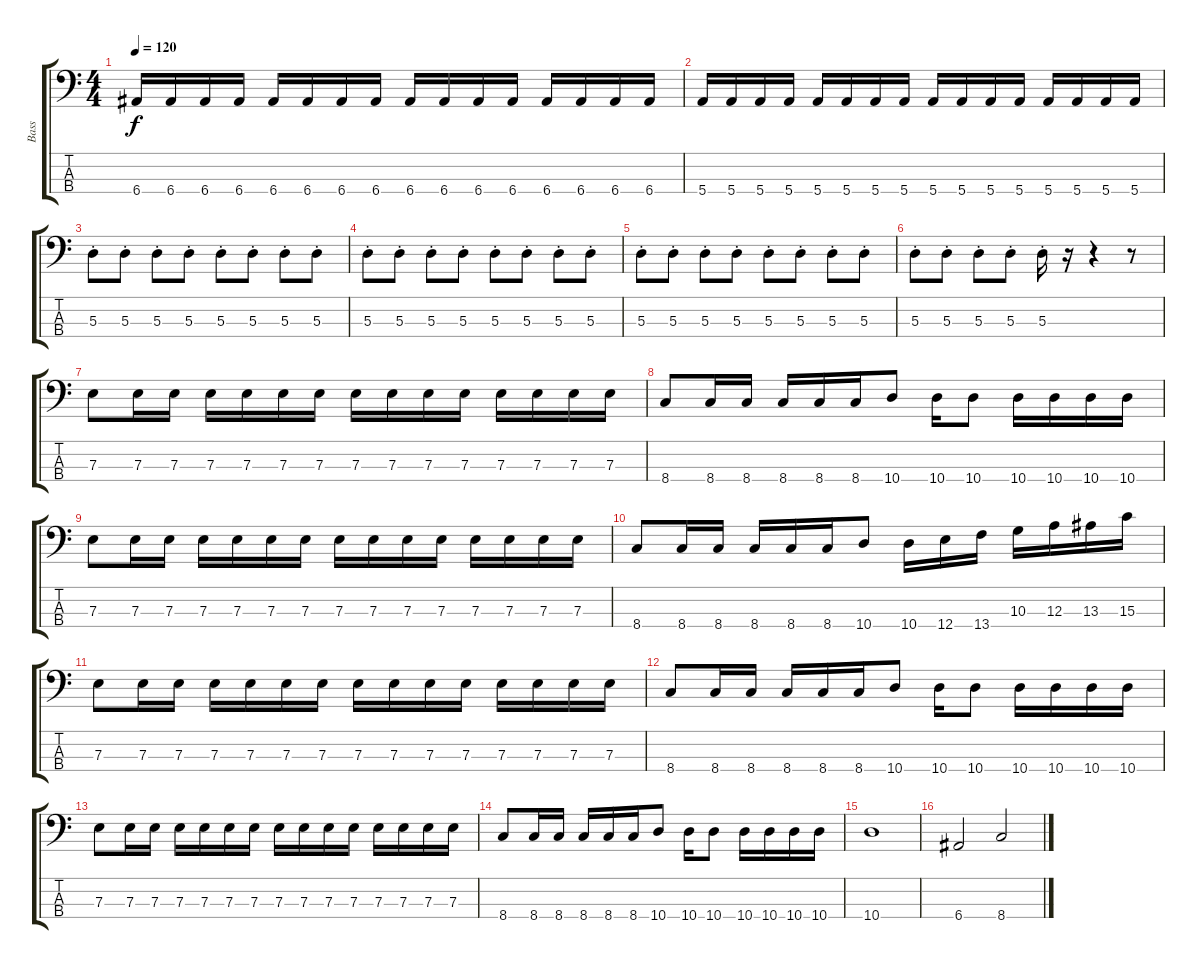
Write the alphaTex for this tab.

\track ("Bass" "Bass") {instrument electricbasspick}
\staff {score tabs}
\tuning (G2 D2 A1 E1) {hide}
\ts (4 4)
\tempo 120
\clef f4
\ks c
6.4.16{dy f} 6.4.16 6.4.16 6.4.16 6.4.16 6.4.16 6.4.16 6.4.16 6.4.16 6.4.16 6.4.16 6.4.16 6.4.16 6.4.16 6.4.16 6.4.16 |
5.4.16 5.4.16 5.4.16 5.4.16 5.4.16 5.4.16 5.4.16 5.4.16 5.4.16 5.4.16 5.4.16 5.4.16 5.4.16 5.4.16 5.4.16 5.4.16 |
5.3{st}.8 5.3{st}.8 5.3{st}.8 5.3{st}.8 5.3{st}.8 5.3{st}.8 5.3{st}.8 5.3{st}.8 |
5.3{st}.8 5.3{st}.8 5.3{st}.8 5.3{st}.8 5.3{st}.8 5.3{st}.8 5.3{st}.8 5.3{st}.8 |
5.3{st}.8 5.3{st}.8 5.3{st}.8 5.3{st}.8 5.3{st}.8 5.3{st}.8 5.3{st}.8 5.3{st}.8 |
5.3{st}.8 5.3{st}.8 5.3{st}.8 5.3{st}.8 5.3{st}.16 r.16 r.4 r.8 |
7.3.8 7.3.16 7.3.16 7.3.16 7.3.16 7.3.16 7.3.16 7.3.16 7.3.16 7.3.16 7.3.16 7.3.16 7.3.16 7.3.16 7.3.16 |
8.4.8 8.4.16 8.4.16 8.4.16 8.4.16 8.4.16 10.4.8 10.4.16 10.4.8 10.4.16 10.4.16 10.4.16 10.4.16 |
7.3.8 7.3.16 7.3.16 7.3.16 7.3.16 7.3.16 7.3.16 7.3.16 7.3.16 7.3.16 7.3.16 7.3.16 7.3.16 7.3.16 7.3.16 |
8.4.8 8.4.16 8.4.16 8.4.16 8.4.16 8.4.16 10.4.8 10.4.16 12.4.16 13.4.16 10.3.16 12.3.16 13.3.16 15.3.16 |
7.3.8 7.3.16 7.3.16 7.3.16 7.3.16 7.3.16 7.3.16 7.3.16 7.3.16 7.3.16 7.3.16 7.3.16 7.3.16 7.3.16 7.3.16 |
8.4.8 8.4.16 8.4.16 8.4.16 8.4.16 8.4.16 10.4.8 10.4.16 10.4.8 10.4.16 10.4.16 10.4.16 10.4.16 |
7.3.8 7.3.16 7.3.16 7.3.16 7.3.16 7.3.16 7.3.16 7.3.16 7.3.16 7.3.16 7.3.16 7.3.16 7.3.16 7.3.16 7.3.16 |
8.4.8 8.4.16 8.4.16 8.4.16 8.4.16 8.4.16 10.4.8 10.4.16 10.4.8 10.4.16 10.4.16 10.4.16 10.4.16 |
10.4.1 |
6.4.2 8.4.2
